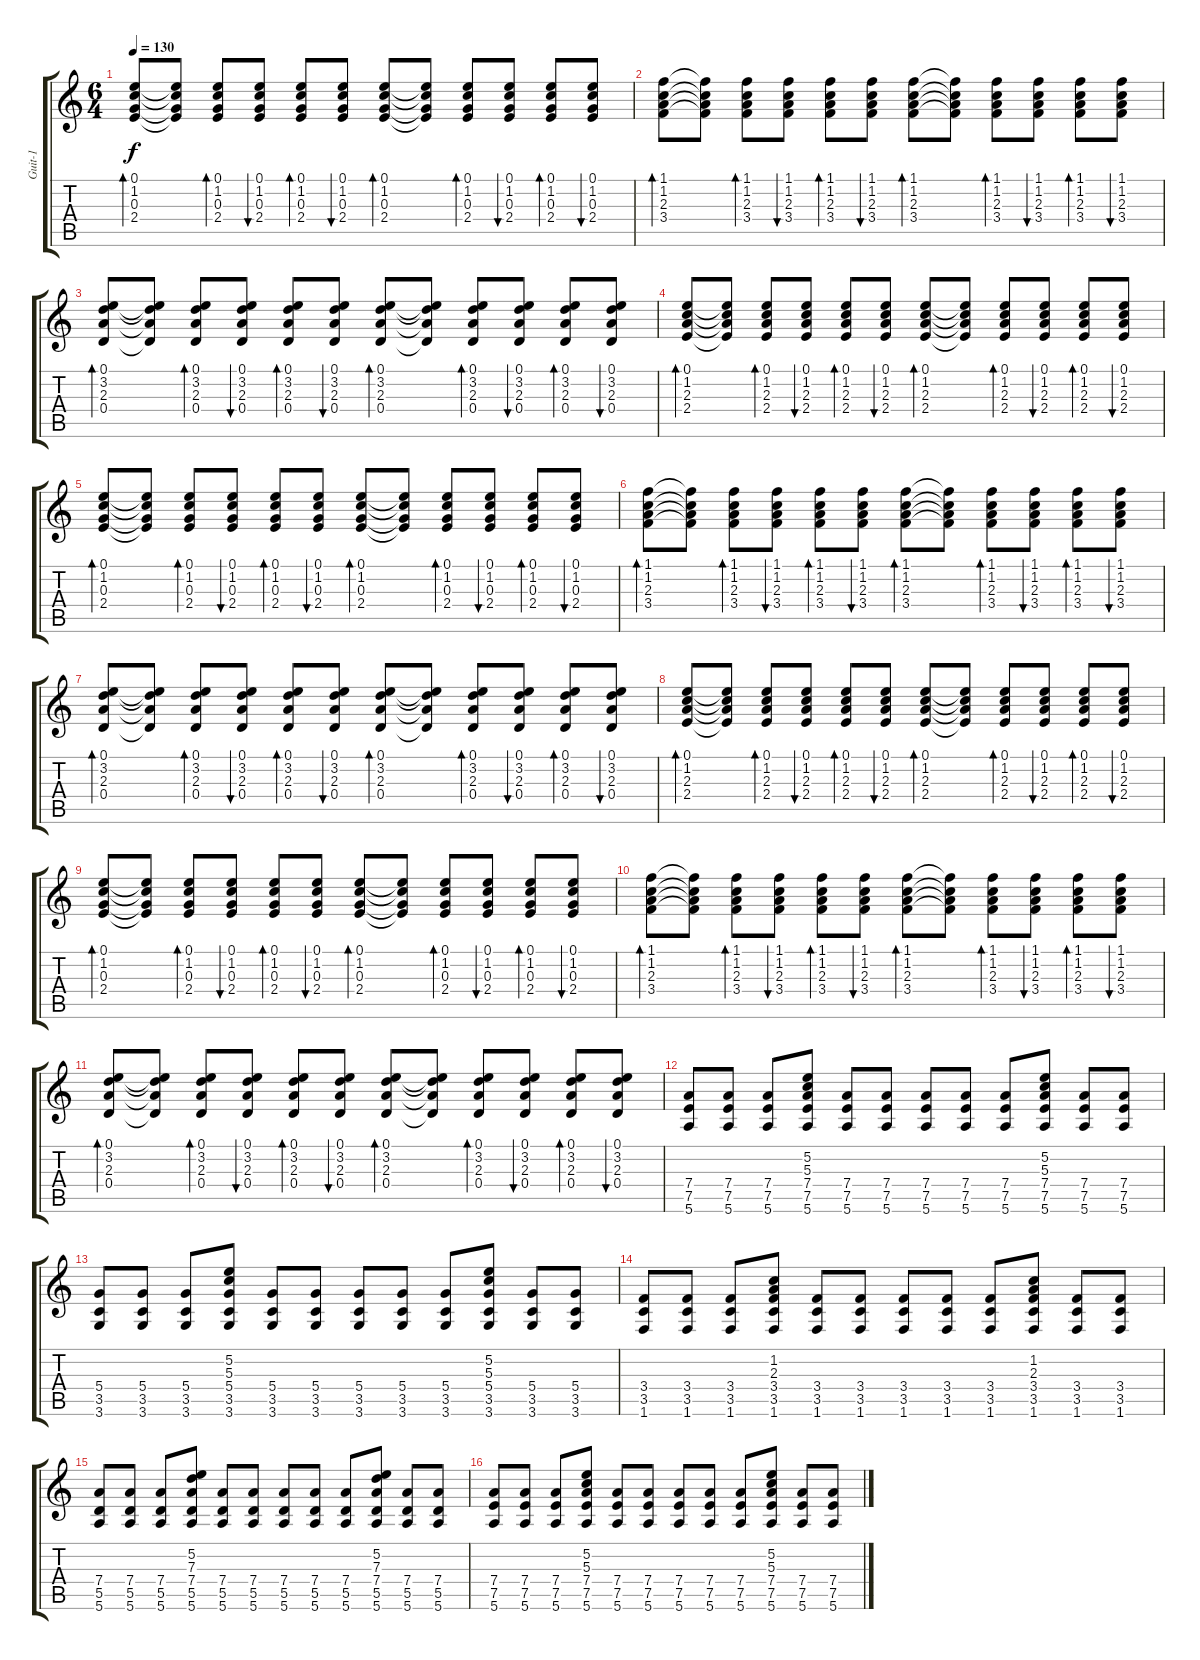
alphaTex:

\track ("Guit-1" "Guit-1") {instrument acousticguitarsteel}
\staff {score tabs}
\tuning (E4 B3 G3 D3 A2 E2) {hide}
\ts (6 4)
\tempo 130
\clef g2
\ks c
(0.1 1.2 0.3 2.4).8{bd 60 dy f} (0.1{t} 1.2{t} 0.3{t} 2.4{t}).8 (0.1 1.2 0.3 2.4).8{bd 60} (0.1 1.2 0.3 2.4).8{bu 60} (0.1 1.2 0.3 2.4).8{bd 60} (0.1 1.2 0.3 2.4).8{bu 60} (0.1 1.2 0.3 2.4).8{bd 60} (0.1{t} 1.2{t} 0.3{t} 2.4{t}).8 (0.1 1.2 0.3 2.4).8{bd 60} (0.1 1.2 0.3 2.4).8{bu 60} (0.1 1.2 0.3 2.4).8{bd 60} (0.1 1.2 0.3 2.4).8{bu 60} |
(1.1 1.2 2.3 3.4).8{bd 60} (1.1{t} 1.2{t} 2.3{t} 3.4{t}).8 (1.1 1.2 2.3 3.4).8{bd 60} (1.1 1.2 2.3 3.4).8{bu 60} (1.1 1.2 2.3 3.4).8{bd 60} (1.1 1.2 2.3 3.4).8{bu 60} (1.1 1.2 2.3 3.4).8{bd 60} (1.1{t} 1.2{t} 2.3{t} 3.4{t}).8 (1.1 1.2 2.3 3.4).8{bd 60} (1.1 1.2 2.3 3.4).8{bu 60} (1.1 1.2 2.3 3.4).8{bd 60} (1.1 1.2 2.3 3.4).8{bu 60} |
(0.1 3.2 2.3 0.4).8{bd 60} (0.1{t} 3.2{t} 2.3{t} 0.4{t}).8 (0.1 3.2 2.3 0.4).8{bd 60} (0.1 3.2 2.3 0.4).8{bu 60} (0.1 3.2 2.3 0.4).8{bd 60} (0.1 3.2 2.3 0.4).8{bu 60} (0.1 3.2 2.3 0.4).8{bd 60} (0.1{t} 3.2{t} 2.3{t} 0.4{t}).8 (0.1 3.2 2.3 0.4).8{bd 60} (0.1 3.2 2.3 0.4).8{bu 60} (0.1 3.2 2.3 0.4).8{bd 60} (0.1 3.2 2.3 0.4).8{bu 60} |
(0.1 1.2 2.3 2.4).8{bd 60} (0.1{t} 1.2{t} 2.3{t} 2.4{t}).8 (0.1 1.2 2.3 2.4).8{bd 60} (0.1 1.2 2.3 2.4).8{bu 60} (0.1 1.2 2.3 2.4).8{bd 60} (0.1 1.2 2.3 2.4).8{bu 60} (0.1 1.2 2.3 2.4).8{bd 60} (0.1{t} 1.2{t} 2.3{t} 2.4{t}).8 (0.1 1.2 2.3 2.4).8{bd 60} (0.1 1.2 2.3 2.4).8{bu 60} (0.1 1.2 2.3 2.4).8{bd 60} (0.1 1.2 2.3 2.4).8{bu 60} |
(0.1 1.2 0.3 2.4).8{bd 60} (0.1{t} 1.2{t} 0.3{t} 2.4{t}).8 (0.1 1.2 0.3 2.4).8{bd 60} (0.1 1.2 0.3 2.4).8{bu 60} (0.1 1.2 0.3 2.4).8{bd 60} (0.1 1.2 0.3 2.4).8{bu 60} (0.1 1.2 0.3 2.4).8{bd 60} (0.1{t} 1.2{t} 0.3{t} 2.4{t}).8 (0.1 1.2 0.3 2.4).8{bd 60} (0.1 1.2 0.3 2.4).8{bu 60} (0.1 1.2 0.3 2.4).8{bd 60} (0.1 1.2 0.3 2.4).8{bu 60} |
(1.1 1.2 2.3 3.4).8{bd 60} (1.1{t} 1.2{t} 2.3{t} 3.4{t}).8 (1.1 1.2 2.3 3.4).8{bd 60} (1.1 1.2 2.3 3.4).8{bu 60} (1.1 1.2 2.3 3.4).8{bd 60} (1.1 1.2 2.3 3.4).8{bu 60} (1.1 1.2 2.3 3.4).8{bd 60} (1.1{t} 1.2{t} 2.3{t} 3.4{t}).8 (1.1 1.2 2.3 3.4).8{bd 60} (1.1 1.2 2.3 3.4).8{bu 60} (1.1 1.2 2.3 3.4).8{bd 60} (1.1 1.2 2.3 3.4).8{bu 60} |
(0.1 3.2 2.3 0.4).8{bd 60} (0.1{t} 3.2{t} 2.3{t} 0.4{t}).8 (0.1 3.2 2.3 0.4).8{bd 60} (0.1 3.2 2.3 0.4).8{bu 60} (0.1 3.2 2.3 0.4).8{bd 60} (0.1 3.2 2.3 0.4).8{bu 60} (0.1 3.2 2.3 0.4).8{bd 60} (0.1{t} 3.2{t} 2.3{t} 0.4{t}).8 (0.1 3.2 2.3 0.4).8{bd 60} (0.1 3.2 2.3 0.4).8{bu 60} (0.1 3.2 2.3 0.4).8{bd 60} (0.1 3.2 2.3 0.4).8{bu 60} |
(0.1 1.2 2.3 2.4).8{bd 60} (0.1{t} 1.2{t} 2.3{t} 2.4{t}).8 (0.1 1.2 2.3 2.4).8{bd 60} (0.1 1.2 2.3 2.4).8{bu 60} (0.1 1.2 2.3 2.4).8{bd 60} (0.1 1.2 2.3 2.4).8{bu 60} (0.1 1.2 2.3 2.4).8{bd 60} (0.1{t} 1.2{t} 2.3{t} 2.4{t}).8 (0.1 1.2 2.3 2.4).8{bd 60} (0.1 1.2 2.3 2.4).8{bu 60} (0.1 1.2 2.3 2.4).8{bd 60} (0.1 1.2 2.3 2.4).8{bu 60} |
(0.1 1.2 0.3 2.4).8{bd 60} (0.1{t} 1.2{t} 0.3{t} 2.4{t}).8 (0.1 1.2 0.3 2.4).8{bd 60} (0.1 1.2 0.3 2.4).8{bu 60} (0.1 1.2 0.3 2.4).8{bd 60} (0.1 1.2 0.3 2.4).8{bu 60} (0.1 1.2 0.3 2.4).8{bd 60} (0.1{t} 1.2{t} 0.3{t} 2.4{t}).8 (0.1 1.2 0.3 2.4).8{bd 60} (0.1 1.2 0.3 2.4).8{bu 60} (0.1 1.2 0.3 2.4).8{bd 60} (0.1 1.2 0.3 2.4).8{bu 60} |
(1.1 1.2 2.3 3.4).8{bd 60} (1.1{t} 1.2{t} 2.3{t} 3.4{t}).8 (1.1 1.2 2.3 3.4).8{bd 60} (1.1 1.2 2.3 3.4).8{bu 60} (1.1 1.2 2.3 3.4).8{bd 60} (1.1 1.2 2.3 3.4).8{bu 60} (1.1 1.2 2.3 3.4).8{bd 60} (1.1{t} 1.2{t} 2.3{t} 3.4{t}).8 (1.1 1.2 2.3 3.4).8{bd 60} (1.1 1.2 2.3 3.4).8{bu 60} (1.1 1.2 2.3 3.4).8{bd 60} (1.1 1.2 2.3 3.4).8{bu 60} |
(0.1 3.2 2.3 0.4).8{bd 60} (0.1{t} 3.2{t} 2.3{t} 0.4{t}).8 (0.1 3.2 2.3 0.4).8{bd 60} (0.1 3.2 2.3 0.4).8{bu 60} (0.1 3.2 2.3 0.4).8{bd 60} (0.1 3.2 2.3 0.4).8{bu 60} (0.1 3.2 2.3 0.4).8{bd 60} (0.1{t} 3.2{t} 2.3{t} 0.4{t}).8 (0.1 3.2 2.3 0.4).8{bd 60} (0.1 3.2 2.3 0.4).8{bu 60} (0.1 3.2 2.3 0.4).8{bd 60} (0.1 3.2 2.3 0.4).8{bu 60} |
(7.4 7.5 5.6).8 (7.4 7.5 5.6).8 (7.4 7.5 5.6).8 (5.2 5.3 7.4 7.5 5.6).8 (7.4 7.5 5.6).8 (7.4 7.5 5.6).8 (7.4 7.5 5.6).8 (7.4 7.5 5.6).8 (7.4 7.5 5.6).8 (5.2 5.3 7.4 7.5 5.6).8 (7.4 7.5 5.6).8 (7.4 7.5 5.6).8 |
(5.4 3.5 3.6).8 (5.4 3.5 3.6).8 (5.4 3.5 3.6).8 (5.2 5.3 5.4 3.5 3.6).8 (5.4 3.5 3.6).8 (5.4 3.5 3.6).8 (5.4 3.5 3.6).8 (5.4 3.5 3.6).8 (5.4 3.5 3.6).8 (5.2 5.3 5.4 3.5 3.6).8 (5.4 3.5 3.6).8 (5.4 3.5 3.6).8 |
(3.4 3.5 1.6).8 (3.4 3.5 1.6).8 (3.4 3.5 1.6).8 (1.2 2.3 3.4 3.5 1.6).8 (3.4 3.5 1.6).8 (3.4 3.5 1.6).8 (3.4 3.5 1.6).8 (3.4 3.5 1.6).8 (3.4 3.5 1.6).8 (1.2 2.3 3.4 3.5 1.6).8 (3.4 3.5 1.6).8 (3.4 3.5 1.6).8 |
(7.4 5.5 5.6).8 (7.4 5.5 5.6).8 (7.4 5.5 5.6).8 (5.2 7.3 7.4 5.5 5.6).8 (7.4 5.5 5.6).8 (7.4 5.5 5.6).8 (7.4 5.5 5.6).8 (7.4 5.5 5.6).8 (7.4 5.5 5.6).8 (5.2 7.3 7.4 5.5 5.6).8 (7.4 5.5 5.6).8 (7.4 5.5 5.6).8 |
(7.4 7.5 5.6).8 (7.4 7.5 5.6).8 (7.4 7.5 5.6).8 (5.2 5.3 7.4 7.5 5.6).8 (7.4 7.5 5.6).8 (7.4 7.5 5.6).8 (7.4 7.5 5.6).8 (7.4 7.5 5.6).8 (7.4 7.5 5.6).8 (5.2 5.3 7.4 7.5 5.6).8 (7.4 7.5 5.6).8 (7.4 7.5 5.6).8
